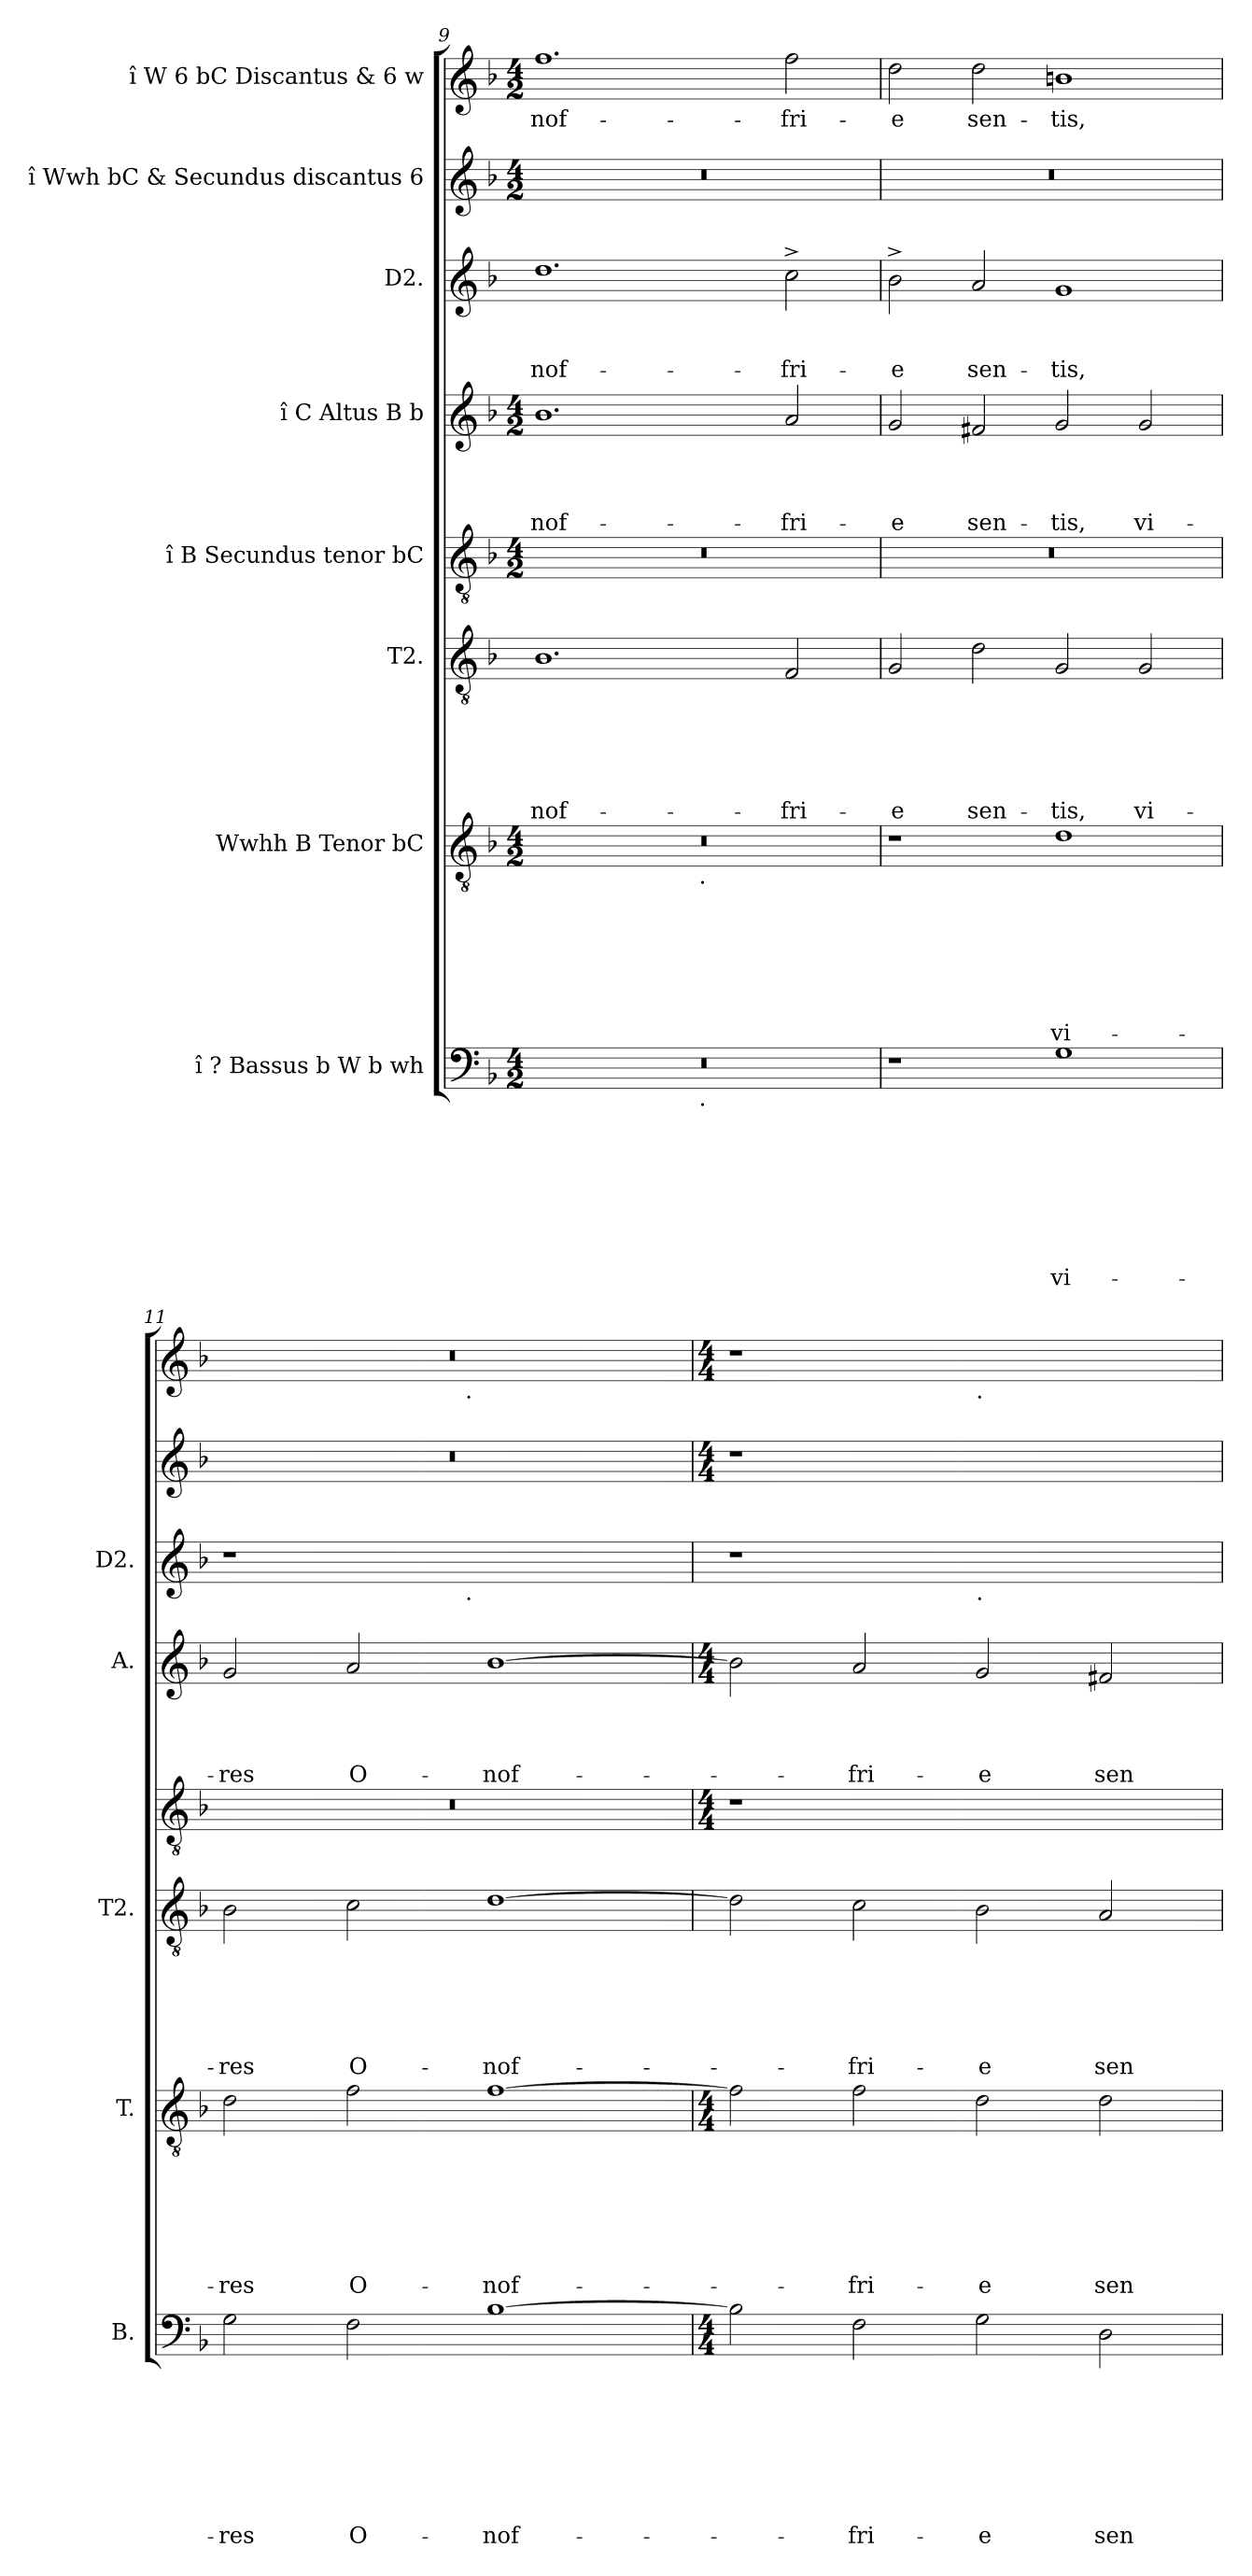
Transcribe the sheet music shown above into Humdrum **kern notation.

**kern	**text	**text	**text	**text	**text	**text	**text	**text	**kern	**text	**text	**text	**text	**text	**text	**text	**kern	**text	**text	**text	**text	**text	**text	**kern	**kern	**text	**text	**text	**text	**kern	**text	**text	**text	**kern	**kern	**text
*part8	*part8	*part8	*part8	*part8	*part8	*part8	*part8	*part8	*part7	*part7	*part7	*part7	*part7	*part7	*part7	*part7	*part6	*part6	*part6	*part6	*part6	*part6	*part6	*part5	*part4	*part4	*part4	*part4	*part4	*part3	*part3	*part3	*part3	*part2	*part1	*part1
*staff8	*staff8	*staff8	*staff8	*staff8	*staff8	*staff8	*staff8	*staff8	*staff7	*staff7	*staff7	*staff7	*staff7	*staff7	*staff7	*staff7	*staff6	*staff6	*staff6	*staff6	*staff6	*staff6	*staff6	*staff5	*staff4	*staff4	*staff4	*staff4	*staff4	*staff3	*staff3	*staff3	*staff3	*staff2	*staff1	*staff1
*I"î ? Bassus b W b wh	*	*	*	*	*	*	*	*	*I"Wwhh B Tenor bC	*	*	*	*	*	*	*	*I"T2.	*	*	*	*	*	*	*I"î B Secundus tenor bC	*I"î C Altus B b	*	*	*	*	*I"D2.	*	*	*	*I"î Wwh bC & Secundus discantus 6	*I"î W 6 bC Discantus & 6 w	*
*I'B.	*	*	*	*	*	*	*	*	*I'T.	*	*	*	*	*	*	*	*I'T2.	*	*	*	*	*	*	*	*I'A.	*	*	*	*	*I'D2.	*	*	*	*	*	*
*clefF4	*	*	*	*	*	*	*	*	*clefGv2	*	*	*	*	*	*	*	*clefGv2	*	*	*	*	*	*	*clefGv2	*clefG2	*	*	*	*	*clefG2	*	*	*	*clefG2	*clefG2	*
*k[b-]	*	*	*	*	*	*	*	*	*k[b-]	*	*	*	*	*	*	*	*k[b-]	*	*	*	*	*	*	*k[b-]	*k[b-]	*	*	*	*	*k[b-]	*	*	*	*k[b-]	*k[b-]	*
*F:	*	*	*	*	*	*	*	*	*F:	*	*	*	*	*	*	*	*F:	*	*	*	*	*	*	*F:	*F:	*	*	*	*	*F:	*	*	*	*F:	*F:	*
*M4/2	*	*	*	*	*	*	*	*	*M4/2	*	*	*	*	*	*	*	*	*	*	*	*	*	*	*M4/2	*M4/2	*	*	*	*	*	*	*	*	*M4/2	*M4/2	*
=9	=9	=9	=9	=9	=9	=9	=9	=9	=9	=9	=9	=9	=9	=9	=9	=9	=9	=9	=9	=9	=9	=9	=9	=9	=9	=9	=9	=9	=9	=9	=9	=9	=9	=9	=9	=9
!	!	!	!	!	!	!	!	!	!	!	!	!	!	!	!	!	!	!	!	!	!	!	!LO:LY:b	!	!	!	!	!	!LO:LY:b	!	!	!	!LO:LY:b	!	!	!LO:LY:b
*^	*	*	*	*	*	*	*	*	*^	*	*	*	*	*	*	*	*	*	*	*	*	*	*	*	*	*	*	*	*	*	*	*	*	*	*	*
0r	2ryy	.	.	.	.	.	.	.	.	0r	2ryy	.	.	.	.	.	.	.	1.B-	.	.	.	.	.	-nof-	0r	1.b-	.	.	.	-nof-	1.dd	.	.	-nof-	0r	1.ff	-nof-
.	4...ryy	.	.	.	.	.	.	.	.	.	4...ryy	.	.	.	.	.	.	.	.	.	.	.	.	.	.	.	.	.	.	.	.	.	.	.	.	.	.	.
!	!	!	!	!	!	!	!	!	!	!	!LO:TX:b:t=.	!	!	!	!	!	!	!	!	!	!	!	!	!	!	!	!	!	!	!	!	!	!	!	!	!	!	!
!	!LO:TX:b:t=.	!	!	!	!	!	!	!	!	!	!	!	!	!	!	!	!	!	!	!	!	!	!	!	!	!	!	!	!	!	!	!	!	!	!	!	!	!
.	1ryy	.	.	.	.	.	.	.	.	.	1ryy	.	.	.	.	.	.	.	.	.	.	.	.	.	.	.	.	.	.	.	.	.	.	.	.	.	.	.
!	!	!	!	!	!	!	!	!	!	!	!	!	!	!	!	!	!	!	!	!	!	!	!	!	!LO:LY:b	!	!	!	!	!	!LO:LY:b	!	!	!	!LO:LY:b	!	!	!LO:LY:b
.	.	.	.	.	.	.	.	.	.	.	.	.	.	.	.	.	.	.	2F/	.	.	.	.	.	-fri-	.	2a/	.	.	.	-fri-	2cc^>\	.	.	-fri-	.	2ff\	-fri-
.	32ryy	.	.	.	.	.	.	.	.	.	32ryy	.	.	.	.	.	.	.	.	.	.	.	.	.	.	.	.	.	.	.	.	.	.	.	.	.	.	.
=10	=10	=10	=10	=10	=10	=10	=10	=10	=10	=10	=10	=10	=10	=10	=10	=10	=10	=10	=10	=10	=10	=10	=10	=10	=10	=10	=10	=10	=10	=10	=10	=10	=10	=10	=10	=10	=10	=10
!	!	!	!	!	!	!	!	!	!	!	!	!	!	!	!	!	!	!	!	!	!	!	!	!	!LO:LY:b	!	!	!	!	!	!LO:LY:b	!	!	!	!LO:LY:b	!	!	!LO:LY:b
*v	*v	*	*	*	*	*	*	*	*	*	*	*	*	*	*	*	*	*	*	*	*	*	*	*	*	*	*	*	*	*	*	*	*	*	*	*	*	*
*	*	*	*	*	*	*	*	*	*v	*v	*	*	*	*	*	*	*	*	*	*	*	*	*	*	*	*	*	*	*	*	*	*	*	*	*	*	*
1r	.	.	.	.	.	.	.	.	1r	.	.	.	.	.	.	.	2G/	.	.	.	.	.	-e	0r	2g/	.	.	.	-e	2b-^>\	.	.	-e	0r	2dd\	-e
!	!	!	!	!	!	!	!	!	!	!	!	!	!	!	!	!	!	!	!	!	!	!	!LO:LY:b	!	!	!	!	!	!LO:LY:b	!	!	!	!LO:LY:b	!	!	!LO:LY:b
.	.	.	.	.	.	.	.	.	.	.	.	.	.	.	.	.	2d\	.	.	.	.	.	sen-	.	2f#X/	.	.	.	sen-	2a/	.	.	sen-	.	2dd\	sen-
!	!	!	!	!	!	!	!	!LO:LY:b	!	!	!	!	!	!	!	!LO:LY:b	!	!	!	!	!	!	!LO:LY:b	!	!	!	!	!	!LO:LY:b	!	!	!	!LO:LY:b	!	!	!LO:LY:b
1G	.	.	.	.	.	.	.	vi-	1d	.	.	.	.	.	.	vi-	2G/	.	.	.	.	.	-tis,	.	2g/	.	.	.	-tis,	1g	.	.	-tis,	.	1bn	-tis,
!	!	!	!	!	!	!	!	!	!	!	!	!	!	!	!	!	!	!	!	!	!	!	!LO:LY:b	!	!	!	!	!	!LO:LY:b	!	!	!	!	!	!	!
.	.	.	.	.	.	.	.	.	.	.	.	.	.	.	.	.	2G/	.	.	.	.	.	vi-	.	2g/	.	.	.	vi-	.	.	.	.	.	.	.
=11	=11	=11	=11	=11	=11	=11	=11	=11	=11	=11	=11	=11	=11	=11	=11	=11	=11	=11	=11	=11	=11	=11	=11	=11	=11	=11	=11	=11	=11	=11	=11	=11	=11	=11	=11	=11
!	!	!	!	!	!	!	!	!LO:LY:b	!	!	!	!	!	!	!	!LO:LY:b	!	!	!	!	!	!	!LO:LY:b	!	!	!	!	!	!LO:LY:b	!	!	!	!	!	!	!
*	*	*	*	*	*	*	*	*	*	*	*	*	*	*	*	*	*	*	*	*	*	*	*	*	*	*	*	*	*	*^	*	*	*	*	*^	*
2G\	.	.	.	.	.	.	.	-res	2d\	.	.	.	.	.	.	-res	2B-\	.	.	.	.	.	-res	0r	2g/	.	.	.	-res	1r	2ryy	.	.	.	0r	0r	2ryy	.
!	!	!	!	!	!	!	!	!LO:LY:b	!	!	!	!	!	!	!	!LO:LY:b	!	!	!	!	!	!	!LO:LY:b	!	!	!	!	!	!LO:LY:b	!	!	!	!	!	!	!	!	!
2F\	.	.	.	.	.	.	.	O-	2f\	.	.	.	.	.	.	O-	2c\	.	.	.	.	.	O-	.	2a/	.	.	.	O-	.	4...ryy	.	.	.	.	.	4...ryy	.
!	!	!	!	!	!	!	!	!	!	!	!	!	!	!	!	!	!	!	!	!	!	!	!	!	!	!	!	!	!	!	!	!	!	!	!	!	!LO:TX:b:t=.	!
!	!	!	!	!	!	!	!	!	!	!	!	!	!	!	!	!	!	!	!	!	!	!	!	!	!	!	!	!	!	!	!LO:TX:b:t=.	!	!	!	!	!	!	!
.	.	.	.	.	.	.	.	.	.	.	.	.	.	.	.	.	.	.	.	.	.	.	.	.	.	.	.	.	.	.	1ryy	.	.	.	.	.	1ryy	.
!	!	!	!	!	!	!	!	!LO:LY:b	!	!	!	!	!	!	!	!LO:LY:b	!	!	!	!	!	!	!LO:LY:b	!	!	!	!	!	!LO:LY:b	!	!	!	!	!	!	!	!	!
[<1B-	.	.	.	.	.	.	.	-nof-	[<1f	.	.	.	.	.	.	-nof-	[<1d	.	.	.	.	.	-nof-	.	[<1b-	.	.	.	-nof-	1ryy	.	.	.	.	.	.	.	.
.	.	.	.	.	.	.	.	.	.	.	.	.	.	.	.	.	.	.	.	.	.	.	.	.	.	.	.	.	.	.	32ryy	.	.	.	.	.	32ryy	.
*	*	*	*	*	*	*	*	*	*	*	*	*	*	*	*	*	*	*	*	*	*	*	*	*	*	*	*	*	*	*v	*v	*	*	*	*	*v	*v	*
!!LO:LB:g=z
=12	=12	=12	=12	=12	=12	=12	=12	=12	=12	=12	=12	=12	=12	=12	=12	=12	=12	=12	=12	=12	=12	=12	=12	=12	=12	=12	=12	=12	=12	=12	=12	=12	=12	=12	=12	=12
*M4/4	*	*	*	*	*	*	*	*	*M4/4	*	*	*	*	*	*	*	*	*	*	*	*	*	*	*M4/4	*M4/4	*	*	*	*	*	*	*	*	*M4/4	*M4/4	*
2B-\]	.	.	.	.	.	.	.	.	2f\]	.	.	.	.	.	.	.	2d\]	.	.	.	.	.	.	1r	2b-\]	.	.	.	.	1r	.	.	.	1r	1r	.
!	!	!	!	!	!	!	!	!LO:LY:b	!	!	!	!	!	!	!	!LO:LY:b	!	!	!	!	!	!	!LO:LY:b	!	!	!	!	!	!LO:LY:b	!	!	!	!	!	!	!
2F\	.	.	.	.	.	.	.	-fri-	2f\	.	.	.	.	.	.	-fri-	2c\	.	.	.	.	.	-fri-	.	2a/	.	.	.	-fri-	.	.	.	.	.	.	.
!	!	!	!	!	!	!	!	!	!	!	!	!	!	!	!	!	!	!	!	!	!	!	!	!	!	!	!	!	!	!	!	!	!	!	!LO:TX:b:t=.	!
!	!	!	!	!	!	!	!	!	!	!	!	!	!	!	!	!	!	!	!	!	!	!	!	!	!	!	!	!	!	!LO:TX:b:t=.	!	!	!	!	!	!
!	!	!	!	!	!	!	!	!LO:LY:b	!	!	!	!	!	!	!	!LO:LY:b	!	!	!	!	!	!	!LO:LY:b	!	!	!	!	!	!LO:LY:b	!	!	!	!	!	!	!
2G\	.	.	.	.	.	.	.	-e	2d\	.	.	.	.	.	.	-e	2B-\	.	.	.	.	.	-e	1ryy	2g/	.	.	.	-e	1ryy	.	.	.	1ryy	1ryy	.
!	!	!	!	!	!	!	!	!LO:LY:b	!	!	!	!	!	!	!	!LO:LY:b	!	!	!	!	!	!	!LO:LY:b	!	!	!	!	!	!LO:LY:b	!	!	!	!	!	!	!
2D\	.	.	.	.	.	.	.	sen-	2d\	.	.	.	.	.	.	sen-	2A/	.	.	.	.	.	sen-	.	2f#X/	.	.	.	sen-	.	.	.	.	.	.	.
=	=	=	=	=	=	=	=	=	=	=	=	=	=	=	=	=	=	=	=	=	=	=	=	=	=	=	=	=	=	=	=	=	=	=	=	=
*-	*-	*-	*-	*-	*-	*-	*-	*-	*-	*-	*-	*-	*-	*-	*-	*-	*-	*-	*-	*-	*-	*-	*-	*-	*-	*-	*-	*-	*-	*-	*-	*-	*-	*-	*-	*-
